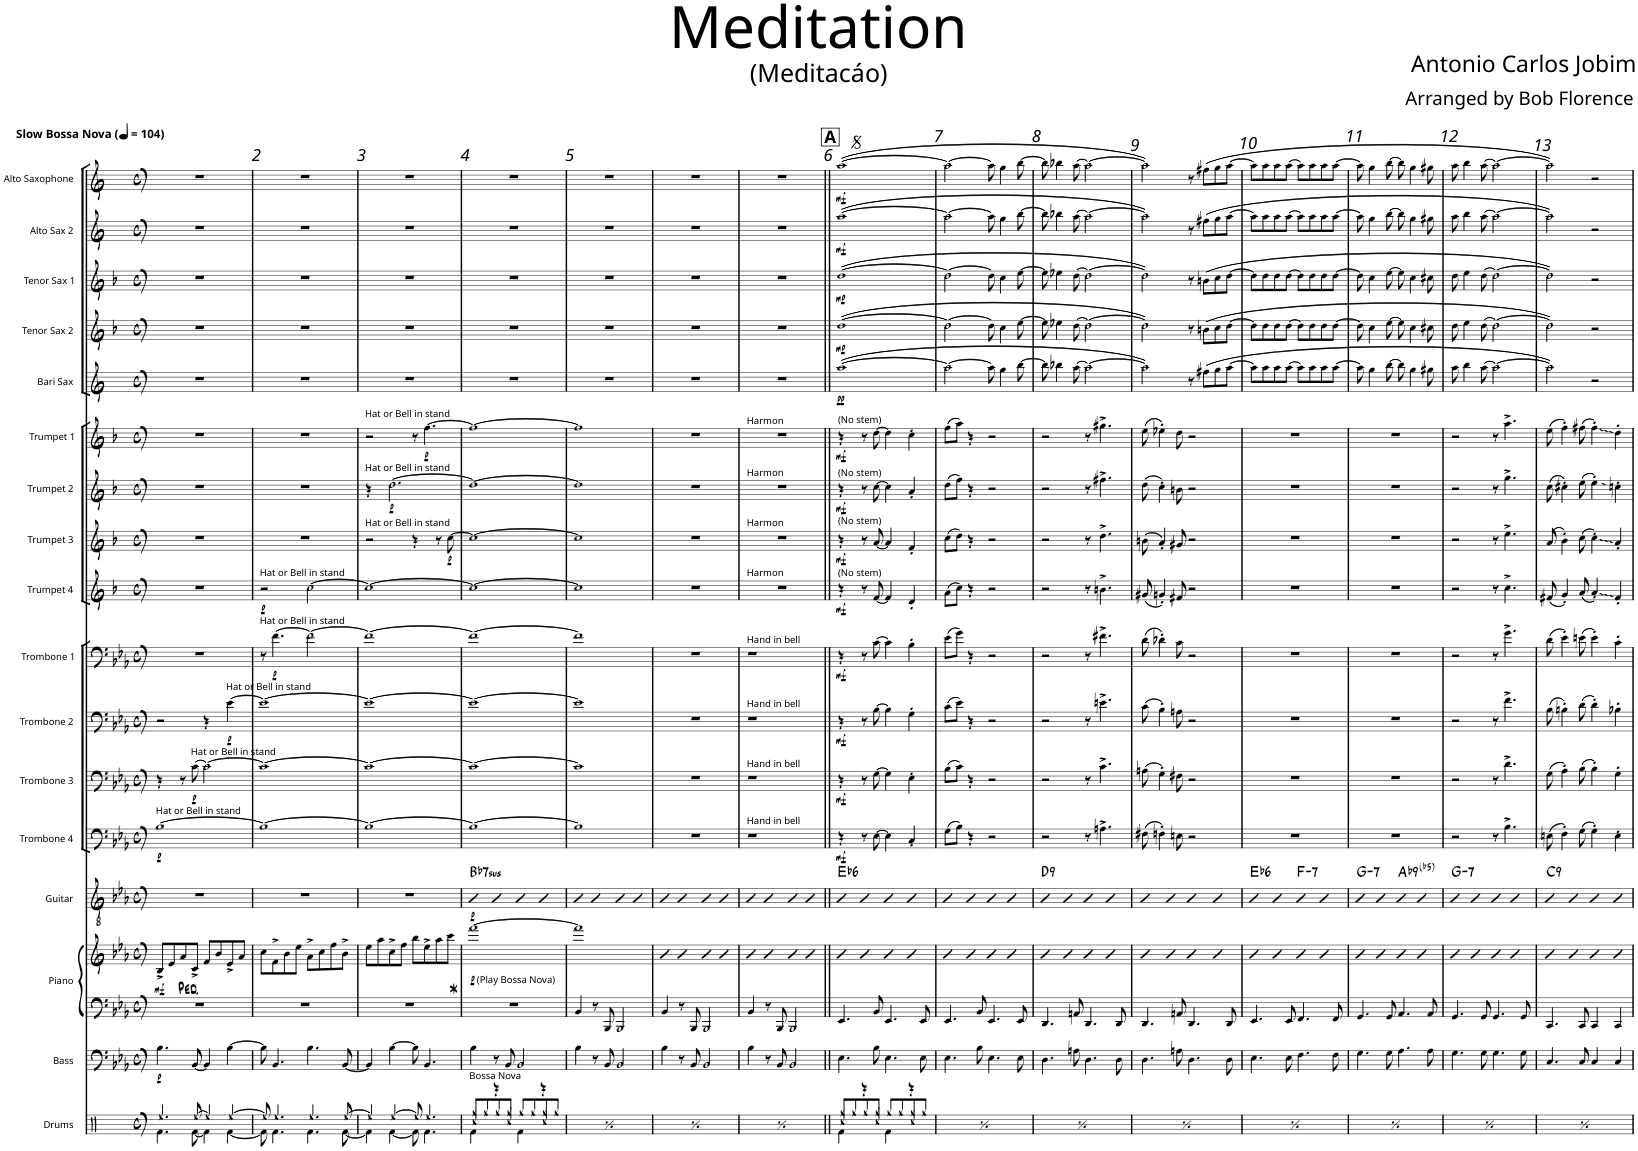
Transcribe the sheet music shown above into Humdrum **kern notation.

**kern	**dynam	**harte	**kern	**dynam	**harte	**kern	**dynam	**harte	**kern	**kern	**dynam	**harte	**kern	**kern	**dynam	**harte	**kern	**dynam	**harte	**kern	**dynam	**kern	**dynam	**kern	**dynam	**kern	**dynam	**kern	**dynam	**kern	**dynam	**kern	**dynam	**kern	**dynam	**kern	**dynam	**kern	**dynam	**kern	**dynam	**kern	**dynam	**kern	**dynam
*part20	*part20	*part20	*part19	*part19	*part19	*part18	*part18	*part18	*part17	*part16	*part16	*part16	*part15	*part15	*part15	*part15	*part14	*part14	*part14	*part13	*part13	*part12	*part12	*part11	*part11	*part10	*part10	*part9	*part9	*part8	*part8	*part7	*part7	*part6	*part6	*part5	*part5	*part4	*part4	*part3	*part3	*part2	*part2	*part1	*part1
*staff21	*staff21	*	*staff20	*staff20	*	*staff19	*staff19	*	*staff18	*staff17	*staff17	*	*staff16	*staff15	*staff15/16	*	*staff14	*staff14	*	*staff13	*staff13	*staff12	*staff12	*staff11	*staff11	*staff10	*staff10	*staff9	*staff9	*staff8	*staff8	*staff7	*staff7	*staff6	*staff6	*staff5	*staff5	*staff4	*staff4	*staff3	*staff3	*staff2	*staff2	*staff1	*staff1
*I"Bb chord changes	*	*	*I"Eb chord changes	*	*	*I"C chord changes	*	*	*I"Drums	*I"Bass	*	*	*I"Piano	*	*	*	*I"Guitar	*	*	*I"Trombone 4	*	*I"Trombone 3	*	*I"Trombone 2	*	*I"Trombone 1	*	*I"Trumpet 4	*	*I"Trumpet 3	*	*I"Trumpet 2	*	*I"Trumpet 1	*	*I"Bari Sax	*	*I"Tenor Sax 2	*	*I"Tenor Sax 1	*	*I"Alto Sax 2	*	*I"Alto Saxophone	*
*I'Bb changes	*	*	*I'Eb  changes	*	*	*I'C changes	*	*	*I'Drums	*I'Bass	*	*	*I'Pno.	*	*	*	*I'Gtr.	*	*	*I'Tbn. 4	*	*I'Tbn. 3	*	*I'Tbn. 2	*	*I'Tbn. 1	*	*I'Tpt. 4	*	*I'Tpt. 3	*	*I'Tpt. 2	*	*I'Tpt. 1	*	*I'Bari	*	*I'Tenor 2	*	*I'Tenor 1	*	*I'Alto 2	*	*I'A. Sax.	*
*stria5	*	*	*stria5	*	*	*stria5	*	*	*	*	*	*	*	*	*	*	*	*	*	*	*	*	*	*	*	*	*	*	*	*	*	*	*	*	*	*	*	*	*	*	*	*	*	*	*
*clefG2	*	*	*clefG2	*	*	*clefG2	*	*	*clefX	*clefF4	*	*	*clefF4	*clefG2	*	*	*clefGv2	*	*	*clefF4	*	*clefF4	*	*clefF4	*	*clefF4	*	*clefG2	*	*clefG2	*	*clefG2	*	*clefG2	*	*clefG2	*	*clefG2	*	*clefG2	*	*clefG2	*	*clefG2	*
*Trd8c14	*	*	*Trd5c9	*	*	*	*	*	*	*Trd7c12	*	*	*	*	*	*	*	*	*	*	*	*	*	*	*	*	*	*Trd1c2	*	*Trd1c2	*	*Trd1c2	*	*Trd1c2	*	*Trd12c21	*	*Trd8c14	*	*Trd8c14	*	*Trd5c9	*	*Trd5c9	*
*k[b-]	*	*	*k[]	*	*	*k[b-e-a-]	*	*	*k[]	*k[b-e-a-]	*	*	*k[b-e-a-]	*k[b-e-a-]	*	*	*k[b-e-a-]	*	*	*k[b-e-a-]	*	*k[b-e-a-]	*	*k[b-e-a-]	*	*k[b-e-a-]	*	*k[b-]	*	*k[b-]	*	*k[b-]	*	*k[b-]	*	*k[]	*	*k[b-]	*	*k[b-]	*	*k[]	*	*k[]	*
*M4/4	*	*	*M4/4	*	*	*M4/4	*	*	*M4/4	*M4/4	*	*	*M4/4	*M4/4	*	*	*M4/4	*	*	*M4/4	*	*M4/4	*	*M4/4	*	*M4/4	*	*M4/4	*	*M4/4	*	*M4/4	*	*M4/4	*	*M4/4	*	*M4/4	*	*M4/4	*	*M4/4	*	*M4/4	*
*met(c)	*	*	*met(c)	*	*	*met(c)	*	*	*met(c)	*met(c)	*	*	*met(c)	*met(c)	*	*	*met(c)	*	*	*met(c)	*	*met(c)	*	*met(c)	*	*met(c)	*	*met(c)	*	*met(c)	*	*met(c)	*	*met(c)	*	*met(c)	*	*met(c)	*	*met(c)	*	*met(c)	*	*met(c)	*
*MM104	*	*	*MM104	*	*	*MM104	*	*	*MM104	*MM104	*	*	*MM104	*MM104	*	*	*MM104	*	*	*MM104	*	*MM104	*	*MM104	*	*MM104	*	*MM104	*	*MM104	*	*MM104	*	*MM104	*	*MM104	*	*MM104	*	*MM104	*	*MM104	*	*MM104	*
=1	=1	=1	=1	=1	=1	=1	=1	=1	=1	=1	=1	=1	=1	=1	=1	=1	=1	=1	=1	=1	=1	=1	=1	=1	=1	=1	=1	=1	=1	=1	=1	=1	=1	=1	=1	=1	=1	=1	=1	=1	=1	=1	=1	=1	=1
*	*	*	*	*	*	*	*	*	*^	*	*	*	*	*	*	*	*	*	*	*	*	*	*	*	*	*	*	*	*	*	*	*	*	*	*	*	*	*	*	*	*	*	*	*	*
!	!	!	!	!	!	!	!	!	!	!	!	!	!	!	!	!	!	!	!	!	!	!	!	!	!	!	!	!	!	!	!	!	!	!	!	!	!	!	!	!	!	!	!	!	!LO:TX:a:B:t=Slow Bossa Nova	!
!	!	!	!	!	!	!	!	!	!	!	!	!	!	!	!	!	!	!	!	!	!LO:TX:a:t=Hat or Bell in stand	!	!	!	!	!	!	!	!	!	!	!	!	!	!	!	!	!	!	!	!	!	!	!	!	!
!	!	!	!	!	!	!	!	!	!	!	!	!LO:DY:b	!LO:H:kt=7sus	!	!	!LO:DY:b	!	!	!	!	!	!LO:DY:b	!	!	!	!	!	!	!	!	!	!	!	!	!	!	!	!	!	!	!	!	!	!	!	!
1r	.	.	1r	.	.	1r	.	.	4.Ree/	4.Rf\	4.B-\	p	Bb:sus4(7)	1r	8B-^/L	mf	.	1r	.	.	[1B-	p	4r	.	2r	.	1r	.	1r	.	1r	.	1r	.	1r	.	1r	.	1r	.	1r	.	1r	.	1r	.
.	.	.	.	.	.	.	.	.	.	.	.	.	.	.	8e-/	.	.	.	.	.	.	.	.	.	.	.	.	.	.	.	.	.	.	.	.	.	.	.	.	.	.	.	.	.	.	.
*	*	*	*	*	*	*	*	*	*	*	*	*	*	*	*ped	*	*	*	*	*	*	*	*	*	*	*	*	*	*	*	*	*	*	*	*	*	*	*	*	*	*	*	*	*	*	*
.	.	.	.	.	.	.	.	.	.	.	.	.	.	.	8a-/	.	.	.	.	.	.	.	8r	.	.	.	.	.	.	.	.	.	.	.	.	.	.	.	.	.	.	.	.	.	.	.
!	!	!	!	!	!	!	!	!	!	!	!	!	!	!	!	!	!	!	!	!	!	!	!LO:TX:a:t=Hat or Bell in stand	!	!	!	!	!	!	!	!	!	!	!	!	!	!	!	!	!	!	!	!	!	!	!
!	!	!	!	!	!	!	!	!	!	!	!	!	!	!	!	!	!	!	!	!	!	!	!	!LO:DY:b	!	!	!	!	!	!	!	!	!	!	!	!	!	!	!	!	!	!	!	!	!	!
.	.	.	.	.	.	.	.	.	[8Ree/	[8Rf\	[8BB-/	.	.	.	8c^/J	.	.	.	.	.	.	.	[8c\	p	.	.	.	.	.	.	.	.	.	.	.	.	.	.	.	.	.	.	.	.	.	.
.	.	.	.	.	.	.	.	.	4Ree/]	4Rf\]	4BB-/]	.	.	.	8f/L	.	.	.	.	.	.	.	2c\_	.	4r	.	.	.	.	.	.	.	.	.	.	.	.	.	.	.	.	.	.	.	.	.
.	.	.	.	.	.	.	.	.	.	.	.	.	.	.	8b-/	.	.	.	.	.	.	.	.	.	.	.	.	.	.	.	.	.	.	.	.	.	.	.	.	.	.	.	.	.	.	.
!	!	!	!	!	!	!	!	!	!	!	!	!	!	!	!	!	!	!	!	!	!	!	!	!	!LO:TX:a:t=Hat or Bell in stand	!	!	!	!	!	!	!	!	!	!	!	!	!	!	!	!	!	!	!	!	!
!	!	!	!	!	!	!	!	!	!	!	!	!	!	!	!	!	!	!	!	!	!	!	!	!	!	!LO:DY:b	!	!	!	!	!	!	!	!	!	!	!	!	!	!	!	!	!	!	!	!
.	.	.	.	.	.	.	.	.	[4Ree/	[4Rf\	[4B-\	.	.	.	8e-^/	.	.	.	.	.	.	.	.	.	[4e-\	p	.	.	.	.	.	.	.	.	.	.	.	.	.	.	.	.	.	.	.	.
.	.	.	.	.	.	.	.	.	.	.	.	.	.	.	8a-/J	.	.	.	.	.	.	.	.	.	.	.	.	.	.	.	.	.	.	.	.	.	.	.	.	.	.	.	.	.	.	.
=2	=2	=2	=2	=2	=2	=2	=2	=2	=2	=2	=2	=2	=2	=2	=2	=2	=2	=2	=2	=2	=2	=2	=2	=2	=2	=2	=2	=2	=2	=2	=2	=2	=2	=2	=2	=2	=2	=2	=2	=2	=2	=2	=2	=2	=2	=2
!	!	!	!	!	!	!	!	!	!	!	!	!	!	!	!	!	!	!	!	!	!	!	!	!	!	!	!	!	!LO:TX:a:t=Hat or Bell in stand	!	!	!	!	!	!	!	!	!	!	!	!	!	!	!	!	!
!	!	!	!	!	!	!	!	!	!	!	!	!	!	!	!	!	!	!	!	!	!	!	!	!	!	!	!LO:TX:a:t=Hat or Bell in stand	!	!	!	!	!	!	!	!	!	!	!	!	!	!	!	!	!	!	!
!	!	!	!	!	!	!	!	!	!	!	!	!	!	!	!	!	!	!	!	!	!	!	!	!	!	!	!	!	!	!LO:DY:b	!	!	!	!	!	!	!	!	!	!	!	!	!	!	!	!
1r	.	.	1r	.	.	1r	.	.	8Ree/]	8Rf\]	8B-\]	.	.	1r	8cc\L	.	.	1r	.	.	1B-_	.	1c_	.	1e-_	.	8r	.	2r	p	1r	.	1r	.	1r	.	1r	.	1r	.	1r	.	1r	.	1r	.
!	!	!	!	!	!	!	!	!	!	!	!	!	!	!	!	!	!	!	!	!	!	!	!	!	!	!	!	!LO:DY:b	!	!	!	!	!	!	!	!	!	!	!	!	!	!	!	!	!	!
.	.	.	.	.	.	.	.	.	4.Ree/	4.Rf\	4.BB-/	.	.	.	8f^\	.	.	.	.	.	.	.	.	.	.	.	[4.f\	p	.	.	.	.	.	.	.	.	.	.	.	.	.	.	.	.	.	.
.	.	.	.	.	.	.	.	.	.	.	.	.	.	.	8b-\	.	.	.	.	.	.	.	.	.	.	.	.	.	.	.	.	.	.	.	.	.	.	.	.	.	.	.	.	.	.	.
.	.	.	.	.	.	.	.	.	.	.	.	.	.	.	8ee-\J	.	.	.	.	.	.	.	.	.	.	.	.	.	.	.	.	.	.	.	.	.	.	.	.	.	.	.	.	.	.	.
.	.	.	.	.	.	.	.	.	4.Ree/	4.Rf\	4.B-\	.	.	.	8a-^\L	.	.	.	.	.	.	.	.	.	.	.	2f\_	.	[2cc\	.	.	.	.	.	.	.	.	.	.	.	.	.	.	.	.	.
.	.	.	.	.	.	.	.	.	.	.	.	.	.	.	8cc\	.	.	.	.	.	.	.	.	.	.	.	.	.	.	.	.	.	.	.	.	.	.	.	.	.	.	.	.	.	.	.
.	.	.	.	.	.	.	.	.	.	.	.	.	.	.	8ff\	.	.	.	.	.	.	.	.	.	.	.	.	.	.	.	.	.	.	.	.	.	.	.	.	.	.	.	.	.	.	.
.	.	.	.	.	.	.	.	.	[8Ree/	[8Rf\	[8BB-/	.	.	.	8b-^\J	.	.	.	.	.	.	.	.	.	.	.	.	.	.	.	.	.	.	.	.	.	.	.	.	.	.	.	.	.	.	.
=3	=3	=3	=3	=3	=3	=3	=3	=3	=3	=3	=3	=3	=3	=3	=3	=3	=3	=3	=3	=3	=3	=3	=3	=3	=3	=3	=3	=3	=3	=3	=3	=3	=3	=3	=3	=3	=3	=3	=3	=3	=3	=3	=3	=3	=3	=3
!	!	!	!	!	!	!	!	!	!	!	!	!	!	!	!	!	!	!	!	!	!	!	!	!	!	!	!	!	!	!	!	!	!	!	!LO:TX:a:t=Hat or Bell in stand	!	!	!	!	!	!	!	!	!	!	!
!	!	!	!	!	!	!	!	!	!	!	!	!	!	!	!	!	!	!	!	!	!	!	!	!	!	!	!	!	!	!	!	!	!LO:TX:a:t=Hat or Bell in stand	!	!	!	!	!	!	!	!	!	!	!	!	!
!	!	!	!	!	!	!	!	!	!	!	!	!	!	!	!	!	!	!	!	!	!	!	!	!	!	!	!	!	!	!	!LO:TX:a:t=Hat or Bell in stand	!	!	!	!	!	!	!	!	!	!	!	!	!	!	!
1r	.	.	1r	.	.	1r	.	.	4Ree/]	4Rf\]	4BB-/]	.	.	1r	8ee-\L	.	.	1r	.	.	1B-_	.	1c_	.	1e-_	.	1f_	.	1cc_	.	2r	.	4r	.	2r	.	1r	.	1r	.	1r	.	1r	.	1r	.
.	.	.	.	.	.	.	.	.	.	.	.	.	.	.	8aa-\	.	.	.	.	.	.	.	.	.	.	.	.	.	.	.	.	.	.	.	.	.	.	.	.	.	.	.	.	.	.	.
!	!	!	!	!	!	!	!	!	!	!	!	!	!	!	!	!	!	!	!	!	!	!	!	!	!	!	!	!	!	!	!	!	!	!LO:DY:b	!	!	!	!	!	!	!	!	!	!	!	!
.	.	.	.	.	.	.	.	.	[4Ree/	[4Rf\	[4B-\	.	.	.	8cc^\	.	.	.	.	.	.	.	.	.	.	.	.	.	.	.	.	.	[2.dd\	p	.	.	.	.	.	.	.	.	.	.	.	.
.	.	.	.	.	.	.	.	.	.	.	.	.	.	.	8ff\J	.	.	.	.	.	.	.	.	.	.	.	.	.	.	.	.	.	.	.	.	.	.	.	.	.	.	.	.	.	.	.
.	.	.	.	.	.	.	.	.	8Ree/]	8Rf\]	8B-\]	.	.	.	8bb-\L	.	.	.	.	.	.	.	.	.	.	.	.	.	.	.	4r	.	.	.	8r	.	.	.	.	.	.	.	.	.	.	.
!	!	!	!	!	!	!	!	!	!	!	!	!	!	!	!	!	!	!	!	!	!	!	!	!	!	!	!	!	!	!	!	!	!	!	!	!LO:DY:b	!	!	!	!	!	!	!	!	!	!
.	.	.	.	.	.	.	.	.	4.Ree/	4.Rf\	4.BB-/	.	.	.	8ee-^\	.	.	.	.	.	.	.	.	.	.	.	.	.	.	.	.	.	.	.	[4.ff\	p	.	.	.	.	.	.	.	.	.	.
.	.	.	.	.	.	.	.	.	.	.	.	.	.	.	8aa-\	.	.	.	.	.	.	.	.	.	.	.	.	.	.	.	8r	.	.	.	.	.	.	.	.	.	.	.	.	.	.	.
!	!	!	!	!	!	!	!	!	!	!	!	!	!	!	!	!	!	!	!	!	!	!	!	!	!	!	!	!	!	!	!	!LO:DY:b	!	!	!	!	!	!	!	!	!	!	!	!	!	!
.	.	.	.	.	.	.	.	.	.	.	.	.	.	.	8ccc\J	.	.	.	.	.	.	.	.	.	.	.	.	.	.	.	[8cc\	p	.	.	.	.	.	.	.	.	.	.	.	.	.	.
=4	=4	=4	=4	=4	=4	=4	=4	=4	=4	=4	=4	=4	=4	=4	=4	=4	=4	=4	=4	=4	=4	=4	=4	=4	=4	=4	=4	=4	=4	=4	=4	=4	=4	=4	=4	=4	=4	=4	=4	=4	=4	=4	=4	=4	=4	=4
*	*	*	*	*	*	*	*	*	*	*^	*	*	*	*	*	*	*	*	*	*	*	*	*	*	*	*	*	*	*	*	*	*	*	*	*	*	*	*	*	*	*	*	*	*	*	*
*	*	*	*	*	*	*	*	*	*	*	*	*	*	*	*	*Xped	*	*	*	*	*	*	*	*	*	*	*	*	*	*	*	*	*	*	*	*	*	*	*	*	*	*	*	*	*	*	*
!	!	!	!	!	!	!	!	!	!	!	!	!	!	!	!	!LO:TX:b:t=(Play Bossa Nova)	!	!	!	!	!	!	!	!	!	!	!	!	!	!	!	!	!	!	!	!	!	!	!	!	!	!	!	!	!	!	!
!	!	!	!	!	!	!	!	!	!LO:TX:a:t=Bossa Nova	!	!	!	!	!	!	!	!	!	!	!	!	!	!	!	!	!	!	!	!	!	!	!	!	!	!	!	!	!	!	!	!	!	!	!	!	!	!
!	!LO:DY:b	!LO:H:kt=7sus	!	!LO:DY:b	!LO:H:kt=7sus	!	!LO:DY:b	!LO:H:kt=7sus	!	!	!	!	!	!	!	!	!LO:DY:b	!LO:H:kt=7sus	!	!LO:DY:b	!LO:H:kt=7sus	!	!	!	!	!	!	!	!	!	!	!	!	!	!	!	!	!	!	!	!	!	!	!	!	!	!
4cc	p	C:sus4(7)	4g	p	G:sus4(7)	4B-	p	Bb:sus4(7)	4Rcc/	4Rf\	8Rgg/L	4B-\	.	.	1r	[1fff	p	Bb:sus4(7)	4B-	p	Bb:sus4(7)	1B-_	.	1c_	.	1e-_	.	1f_	.	1cc_	.	1cc_	.	1dd_	.	1ff_	.	1r	.	1r	.	1r	.	1r	.	1r	.
.	.	.	.	.	.	.	.	.	.	.	8Rgg/	.	.	.	.	.	.	.	.	.	.	.	.	.	.	.	.	.	.	.	.	.	.	.	.	.	.	.	.	.	.	.	.	.	.	.	.
4cc	.	.	4g	.	.	4B-	.	.	8ryy	4r	8Rgg/	8r	.	.	.	.	.	.	4B-	.	.	.	.	.	.	.	.	.	.	.	.	.	.	.	.	.	.	.	.	.	.	.	.	.	.	.	.
.	.	.	.	.	.	.	.	.	8Rcc/	.	8Rgg/J	8BB-/	.	.	.	.	.	.	.	.	.	.	.	.	.	.	.	.	.	.	.	.	.	.	.	.	.	.	.	.	.	.	.	.	.	.	.
4cc	.	.	4g	.	.	4B-	.	.	4ryy	4Rf\	8Rgg/L	2BB-/	.	.	.	.	.	.	4B-	.	.	.	.	.	.	.	.	.	.	.	.	.	.	.	.	.	.	.	.	.	.	.	.	.	.	.	.
.	.	.	.	.	.	.	.	.	.	.	8Rgg/	.	.	.	.	.	.	.	.	.	.	.	.	.	.	.	.	.	.	.	.	.	.	.	.	.	.	.	.	.	.	.	.	.	.	.	.
4cc	.	.	4g	.	.	4B-	.	.	4Rcc/	4r	8Rgg/	.	.	.	.	.	.	.	4B-	.	.	.	.	.	.	.	.	.	.	.	.	.	.	.	.	.	.	.	.	.	.	.	.	.	.	.	.
.	.	.	.	.	.	.	.	.	.	.	8Rgg/J	.	.	.	.	.	.	.	.	.	.	.	.	.	.	.	.	.	.	.	.	.	.	.	.	.	.	.	.	.	.	.	.	.	.	.	.
=5	=5	=5	=5	=5	=5	=5	=5	=5	=5	=5	=5	=5	=5	=5	=5	=5	=5	=5	=5	=5	=5	=5	=5	=5	=5	=5	=5	=5	=5	=5	=5	=5	=5	=5	=5	=5	=5	=5	=5	=5	=5	=5	=5	=5	=5	=5	=5
!	!	!	!	!	!	!	!	!	!LO:TX:a:t=Bossa Nova	!	!	!	!	!	!	!	!	!	!	!	!	!	!	!	!	!	!	!	!	!	!	!	!	!	!	!	!	!	!	!	!	!	!	!	!	!	!
4cc	.	.	4g	.	.	4B-	.	.	4Rcc/	4Rf\	8Rgg/L	4B-\	.	.	4BB-/	1fff]	.	.	4B-	.	.	1B-]	.	1c]	.	1e-]	.	1f]	.	1cc]	.	1cc]	.	1dd]	.	1ff]	.	1r	.	1r	.	1r	.	1r	.	1r	.
.	.	.	.	.	.	.	.	.	.	.	8Rgg/	.	.	.	.	.	.	.	.	.	.	.	.	.	.	.	.	.	.	.	.	.	.	.	.	.	.	.	.	.	.	.	.	.	.	.	.
4cc	.	.	4g	.	.	4B-	.	.	8ryy	4r	8Rgg/	8r	.	.	8r	.	.	.	4B-	.	.	.	.	.	.	.	.	.	.	.	.	.	.	.	.	.	.	.	.	.	.	.	.	.	.	.	.
.	.	.	.	.	.	.	.	.	8Rcc/	.	8Rgg/J	8BB-/	.	.	8BBB-/	.	.	.	.	.	.	.	.	.	.	.	.	.	.	.	.	.	.	.	.	.	.	.	.	.	.	.	.	.	.	.	.
4cc	.	.	4g	.	.	4B-	.	.	4ryy	4Rf\	8Rgg/L	2BB-/	.	.	2BBB-/	.	.	.	4B-	.	.	.	.	.	.	.	.	.	.	.	.	.	.	.	.	.	.	.	.	.	.	.	.	.	.	.	.
.	.	.	.	.	.	.	.	.	.	.	8Rgg/	.	.	.	.	.	.	.	.	.	.	.	.	.	.	.	.	.	.	.	.	.	.	.	.	.	.	.	.	.	.	.	.	.	.	.	.
4cc	.	.	4g	.	.	4B-	.	.	4Rcc/	4r	8Rgg/	.	.	.	.	.	.	.	4B-	.	.	.	.	.	.	.	.	.	.	.	.	.	.	.	.	.	.	.	.	.	.	.	.	.	.	.	.
.	.	.	.	.	.	.	.	.	.	.	8Rgg/J	.	.	.	.	.	.	.	.	.	.	.	.	.	.	.	.	.	.	.	.	.	.	.	.	.	.	.	.	.	.	.	.	.	.	.	.
=5X1	=5X1	=5X1	=5X1	=5X1	=5X1	=5X1	=5X1	=5X1	=5X1	=5X1	=5X1	=5X1	=5X1	=5X1	=5X1	=5X1	=5X1	=5X1	=5X1	=5X1	=5X1	=5X1	=5X1	=5X1	=5X1	=5X1	=5X1	=5X1	=5X1	=5X1	=5X1	=5X1	=5X1	=5X1	=5X1	=5X1	=5X1	=5X1	=5X1	=5X1	=5X1	=5X1	=5X1	=5X1	=5X1	=5X1	=5X1
!	!	!	!	!	!	!	!	!	!LO:TX:a:t=Bossa Nova	!	!	!	!	!	!	!	!	!	!	!	!	!	!	!	!	!	!	!	!	!	!	!	!	!	!	!	!	!	!	!	!	!	!	!	!	!	!
4ccc	.	.	4gg	.	.	4b-	.	.	4Rcc/	4Rf\	8Rgg/L	4B-\	.	.	4BB-/	4b-	.	.	4b-	.	.	1r	.	1r	.	1r	.	1r	.	1r	.	1r	.	1r	.	1r	.	1r	.	1r	.	1r	.	1r	.	1r	.
.	.	.	.	.	.	.	.	.	.	.	8Rgg/	.	.	.	.	.	.	.	.	.	.	.	.	.	.	.	.	.	.	.	.	.	.	.	.	.	.	.	.	.	.	.	.	.	.	.	.
4ccc	.	.	4gg	.	.	4b-	.	.	8ryy	4r	8Rgg/	8r	.	.	8r	4b-	.	.	4b-	.	.	.	.	.	.	.	.	.	.	.	.	.	.	.	.	.	.	.	.	.	.	.	.	.	.	.	.
.	.	.	.	.	.	.	.	.	8Rcc/	.	8Rgg/J	8BB-/	.	.	8BBB-/	.	.	.	.	.	.	.	.	.	.	.	.	.	.	.	.	.	.	.	.	.	.	.	.	.	.	.	.	.	.	.	.
4ccc	.	.	4gg	.	.	4b-	.	.	4ryy	4Rf\	8Rgg/L	2BB-/	.	.	2BBB-/	4b-	.	.	4b-	.	.	.	.	.	.	.	.	.	.	.	.	.	.	.	.	.	.	.	.	.	.	.	.	.	.	.	.
.	.	.	.	.	.	.	.	.	.	.	8Rgg/	.	.	.	.	.	.	.	.	.	.	.	.	.	.	.	.	.	.	.	.	.	.	.	.	.	.	.	.	.	.	.	.	.	.	.	.
4ccc	.	.	4gg	.	.	4b-	.	.	4Rcc/	4r	8Rgg/	.	.	.	.	4b-	.	.	4b-	.	.	.	.	.	.	.	.	.	.	.	.	.	.	.	.	.	.	.	.	.	.	.	.	.	.	.	.
.	.	.	.	.	.	.	.	.	.	.	8Rgg/J	.	.	.	.	.	.	.	.	.	.	.	.	.	.	.	.	.	.	.	.	.	.	.	.	.	.	.	.	.	.	.	.	.	.	.	.
=5X2	=5X2	=5X2	=5X2	=5X2	=5X2	=5X2	=5X2	=5X2	=5X2	=5X2	=5X2	=5X2	=5X2	=5X2	=5X2	=5X2	=5X2	=5X2	=5X2	=5X2	=5X2	=5X2	=5X2	=5X2	=5X2	=5X2	=5X2	=5X2	=5X2	=5X2	=5X2	=5X2	=5X2	=5X2	=5X2	=5X2	=5X2	=5X2	=5X2	=5X2	=5X2	=5X2	=5X2	=5X2	=5X2	=5X2	=5X2
!	!	!	!	!	!	!	!	!	!	!	!	!	!	!	!	!	!	!	!	!	!	!	!	!	!	!	!	!	!	!	!	!	!	!	!	!LO:TX:a:t=Harmon	!	!	!	!	!	!	!	!	!	!	!
!	!	!	!	!	!	!	!	!	!	!	!	!	!	!	!	!	!	!	!	!	!	!	!	!	!	!	!	!	!	!	!	!	!	!LO:TX:a:t=Harmon	!	!	!	!	!	!	!	!	!	!	!	!	!
!	!	!	!	!	!	!	!	!	!	!	!	!	!	!	!	!	!	!	!	!	!	!	!	!	!	!	!	!	!	!	!	!LO:TX:a:t=Harmon	!	!	!	!	!	!	!	!	!	!	!	!	!	!	!
!	!	!	!	!	!	!	!	!	!	!	!	!	!	!	!	!	!	!	!	!	!	!	!	!	!	!	!	!	!	!LO:TX:a:t=Harmon	!	!	!	!	!	!	!	!	!	!	!	!	!	!	!	!	!
!	!	!	!	!	!	!	!	!	!	!	!	!	!	!	!	!	!	!	!	!	!	!	!	!	!	!	!	!LO:TX:a:t=Hand in bell	!	!	!	!	!	!	!	!	!	!	!	!	!	!	!	!	!	!	!
!	!	!	!	!	!	!	!	!	!	!	!	!	!	!	!	!	!	!	!	!	!	!	!	!	!	!LO:TX:a:t=Hand in bell	!	!	!	!	!	!	!	!	!	!	!	!	!	!	!	!	!	!	!	!	!
!	!	!	!	!	!	!	!	!	!	!	!	!	!	!	!	!	!	!	!	!	!	!	!	!LO:TX:a:t=Hand in bell	!	!	!	!	!	!	!	!	!	!	!	!	!	!	!	!	!	!	!	!	!	!	!
!	!	!	!	!	!	!	!	!	!	!	!	!	!	!	!	!	!	!	!	!	!	!LO:TX:a:t=Hand in bell	!	!	!	!	!	!	!	!	!	!	!	!	!	!	!	!	!	!	!	!	!	!	!	!	!
!	!	!	!	!	!	!	!	!	!LO:TX:a:t=Bossa Nova	!	!	!	!	!	!	!	!	!	!	!	!	!	!	!	!	!	!	!	!	!	!	!	!	!	!	!	!	!	!	!	!	!	!	!	!	!	!
4ccc	.	.	4gg	.	.	4b-	.	.	4Rcc/	4Rf\	8Rgg/L	4B-\	.	.	4BB-/	4b-	.	.	4b-	.	.	1r	.	1r	.	1r	.	1r	.	1r	.	1r	.	1r	.	1r	.	1r	.	1r	.	1r	.	1r	.	1r	.
.	.	.	.	.	.	.	.	.	.	.	8Rgg/	.	.	.	.	.	.	.	.	.	.	.	.	.	.	.	.	.	.	.	.	.	.	.	.	.	.	.	.	.	.	.	.	.	.	.	.
4ccc	.	.	4gg	.	.	4b-	.	.	8ryy	4r	8Rgg/	8r	.	.	8r	4b-	.	.	4b-	.	.	.	.	.	.	.	.	.	.	.	.	.	.	.	.	.	.	.	.	.	.	.	.	.	.	.	.
.	.	.	.	.	.	.	.	.	8Rcc/	.	8Rgg/J	8BB-/	.	.	8BBB-/	.	.	.	.	.	.	.	.	.	.	.	.	.	.	.	.	.	.	.	.	.	.	.	.	.	.	.	.	.	.	.	.
4ccc	.	.	4gg	.	.	4b-	.	.	4ryy	4Rf\	8Rgg/L	2BB-/	.	.	2BBB-/	4b-	.	.	4b-	.	.	.	.	.	.	.	.	.	.	.	.	.	.	.	.	.	.	.	.	.	.	.	.	.	.	.	.
.	.	.	.	.	.	.	.	.	.	.	8Rgg/	.	.	.	.	.	.	.	.	.	.	.	.	.	.	.	.	.	.	.	.	.	.	.	.	.	.	.	.	.	.	.	.	.	.	.	.
4ccc	.	.	4gg	.	.	4b-	.	.	4Rcc/	4r	8Rgg/	.	.	.	.	4b-	.	.	4b-	.	.	.	.	.	.	.	.	.	.	.	.	.	.	.	.	.	.	.	.	.	.	.	.	.	.	.	.
.	.	.	.	.	.	.	.	.	.	.	8Rgg/J	.	.	.	.	.	.	.	.	.	.	.	.	.	.	.	.	.	.	.	.	.	.	.	.	.	.	.	.	.	.	.	.	.	.	.	.
!!LO:REH:place=s1:a:B:rj:fs=18:t=A
=6||	=6||	=6||	=6||	=6||	=6||	=6||	=6||	=6||	=6||	=6||	=6||	=6||	=6||	=6||	=6||	=6||	=6||	=6||	=6||	=6||	=6||	=6||	=6||	=6||	=6||	=6||	=6||	=6||	=6||	=6||	=6||	=6||	=6||	=6||	=6||	=6||	=6||	=6||	=6||	=6||	=6||	=6||	=6||	=6||	=6||	=6||	=6||
!	!	!	!	!	!	!	!	!	!	!	!	!	!	!	!	!	!	!	!	!	!	!	!	!	!	!	!	!	!	!	!	!	!	!	!	!LO:TX:a:t=(No stem)	!	!	!	!	!	!	!	!	!	!	!
!	!	!	!	!	!	!	!	!	!	!	!	!	!	!	!	!	!	!	!	!	!	!	!	!	!	!	!	!	!	!	!	!	!	!LO:TX:a:t=(No stem)	!	!	!	!	!	!	!	!	!	!	!	!	!
!	!	!	!	!	!	!	!	!	!	!	!	!	!	!	!	!	!	!	!	!	!	!	!	!	!	!	!	!	!	!	!	!LO:TX:a:t=(No stem)	!	!	!	!	!	!	!	!	!	!	!	!	!	!	!
!	!	!	!	!	!	!	!	!	!	!	!	!	!	!	!	!	!	!	!	!	!	!	!	!	!	!	!	!	!	!LO:TX:a:t=(No stem)	!	!	!	!	!	!	!	!	!	!	!	!	!	!	!	!	!
!	!	!LO:H:kt=6	!	!	!LO:H:kt=6	!	!	!LO:H:kt=6	!	!	!	!	!	!LO:H:kt=6	!	!	!	!LO:H:kt=6	!	!	!LO:H:kt=6	!	!LO:DY:b	!	!LO:DY:b	!	!LO:DY:b	!	!LO:DY:b	!	!LO:DY:b	!	!LO:DY:b	!	!LO:DY:b	!	!LO:DY:b	!	!LO:DY:b	!	!LO:DY:b	!	!LO:DY:b	!	!LO:DY:b	!	!LO:DY:b
4ccc	.	F:maj6	4gg	.	C:maj6	4b-	.	Eb:maj6	4Rcc/	4Rf\	8Rgg/L	4.E-\	.	Eb:maj6	4.EE-/	4b-	.	Eb:maj6	4b-	.	Eb:maj6	4r	mf	4r	mf	4r	mf	4r	mf	4r	mf	4r	mf	4r	mf	4r	mf	([1aa	pp	([1dd	mp	([1dd	mp	([1aa	mf	([1aa	mf
.	.	.	.	.	.	.	.	.	.	.	8Rgg/	.	.	.	.	.	.	.	.	.	.	.	.	.	.	.	.	.	.	.	.	.	.	.	.	.	.	.	.	.	.	.	.	.	.	.	.
4ccc	.	.	4gg	.	.	4b-	.	.	8ryy	4r	8Rgg/	.	.	.	.	4b-	.	.	4b-	.	.	8r	.	8r	.	8r	.	8r	.	8r	.	8r	.	8r	.	8r	.	.	.	.	.	.	.	.	.	.	.
.	.	.	.	.	.	.	.	.	8Rcc/	.	8Rgg/J	8B-\	.	.	8BB-/	.	.	.	.	.	.	[8E-\	.	[8G\	.	[8B-\	.	[8c\	.	[8f/	.	[8a/	.	[8cc\	.	[8dd\	.	.	.	.	.	.	.	.	.	.	.
4ccc	.	.	4gg	.	.	4b-	.	.	4ryy	4Rf\	8Rgg/L	4.E-\	.	.	4.EE-/	4b-	.	.	4b-	.	.	4E-\]	.	4G\]	.	4B-\]	.	4c\]	.	4f/]	.	4a/]	.	4cc\]	.	4dd\]	.	.	.	.	.	.	.	.	.	.	.
.	.	.	.	.	.	.	.	.	.	.	8Rgg/	.	.	.	.	.	.	.	.	.	.	.	.	.	.	.	.	.	.	.	.	.	.	.	.	.	.	.	.	.	.	.	.	.	.	.	.
4ccc	.	.	4gg	.	.	4b-	.	.	4Rcc/	4r	8Rgg/	.	.	.	.	4b-	.	.	4b-	.	.	4C'/	.	4E-'\	.	4G'\	.	4B-'\	.	4d'/	.	4f'/	.	4a'/	.	4cc'\	.	.	.	.	.	.	.	.	.	.	.
.	.	.	.	.	.	.	.	.	.	.	8Rgg/J	8E-\	.	.	8EE-/	.	.	.	.	.	.	.	.	.	.	.	.	.	.	.	.	.	.	.	.	.	.	.	.	.	.	.	.	.	.	.	.
=7	=7	=7	=7	=7	=7	=7	=7	=7	=7	=7	=7	=7	=7	=7	=7	=7	=7	=7	=7	=7	=7	=7	=7	=7	=7	=7	=7	=7	=7	=7	=7	=7	=7	=7	=7	=7	=7	=7	=7	=7	=7	=7	=7	=7	=7	=7	=7
4ccc	.	.	4gg	.	.	4b-	.	.	4Rcc/	4Rf\	8Rgg/L	4.E-\	.	.	4.EE-/	4b-	.	.	4b-	.	.	(8G\L	.	(8B-\L	.	(8c\L	.	(8e-\L	.	(8a\L	.	(8cc\L	.	(8dd\L	.	(8ff\L	.	2aa\_	.	2dd\_	.	2dd\_	.	2aa\_	.	2aa\_	.
.	.	.	.	.	.	.	.	.	.	.	8Rgg/	.	.	.	.	.	.	.	.	.	.	8B-\J)	.	8c\J)	.	8e-\J)	.	8g\J)	.	8cc\J)	.	8dd\J)	.	8ff\J)	.	8aa\J)	.	.	.	.	.	.	.	.	.	.	.
4ccc	.	.	4gg	.	.	4b-	.	.	8ryy	4r	8Rgg/	.	.	.	.	4b-	.	.	4b-	.	.	4r	.	4r	.	4r	.	4r	.	4r	.	4r	.	4r	.	4r	.	.	.	.	.	.	.	.	.	.	.
.	.	.	.	.	.	.	.	.	8Rcc/	.	8Rgg/J	8B-\	.	.	8BB-/	.	.	.	.	.	.	.	.	.	.	.	.	.	.	.	.	.	.	.	.	.	.	.	.	.	.	.	.	.	.	.	.
4ccc	.	.	4gg	.	.	4b-	.	.	4ryy	4Rf\	8Rgg/L	4.E-\	.	.	4.EE-/	4b-	.	.	4b-	.	.	2r	.	2r	.	2r	.	2r	.	2r	.	2r	.	2r	.	2r	.	8aa\]	.	8dd\]	.	8dd\]	.	8aa\]	.	8aa\]	.
.	.	.	.	.	.	.	.	.	.	.	8Rgg/	.	.	.	.	.	.	.	.	.	.	.	.	.	.	.	.	.	.	.	.	.	.	.	.	.	.	4gg\	.	4cc\	.	4cc\	.	4gg\	.	4gg\	.
4ccc	.	.	4gg	.	.	4b-	.	.	4Rcc/	4r	8Rgg/	.	.	.	.	4b-	.	.	4b-	.	.	.	.	.	.	.	.	.	.	.	.	.	.	.	.	.	.	.	.	.	.	.	.	.	.	.	.
.	.	.	.	.	.	.	.	.	.	.	8Rgg/J	8E-\	.	.	8EE-/	.	.	.	.	.	.	.	.	.	.	.	.	.	.	.	.	.	.	.	.	.	.	[8bb\	.	[8ee\	.	[8ee\	.	[8bb\	.	[8bb\	.
=8	=8	=8	=8	=8	=8	=8	=8	=8	=8	=8	=8	=8	=8	=8	=8	=8	=8	=8	=8	=8	=8	=8	=8	=8	=8	=8	=8	=8	=8	=8	=8	=8	=8	=8	=8	=8	=8	=8	=8	=8	=8	=8	=8	=8	=8	=8	=8
!	!	!LO:H:kt=9	!	!	!LO:H:kt=9	!	!	!LO:H:kt=9	!	!	!	!	!	!LO:H:kt=9	!	!	!	!LO:H:kt=9	!	!	!LO:H:kt=9	!	!	!	!	!	!	!	!	!	!	!	!	!	!	!	!	!	!	!	!	!	!	!	!	!	!
4ccc	.	E:9	4gg	.	B:9	4b-	.	D:9	4Rcc/	4Rf\	8Rgg/L	4.D\	.	D:9	4.DD/	4b-	.	D:9	4b-	.	D:9	2r	.	2r	.	2r	.	2r	.	2r	.	2r	.	2r	.	2r	.	8bb\]	.	8ee\]	.	8ee\]	.	8bb\]	.	8bb\]	.
.	.	.	.	.	.	.	.	.	.	.	8Rgg/	.	.	.	.	.	.	.	.	.	.	.	.	.	.	.	.	.	.	.	.	.	.	.	.	.	.	4bb-X\	.	4ee-X\	.	4ee-X\	.	4bb-X\	.	4bb-X\	.
4ccc	.	.	4gg	.	.	4b-	.	.	8ryy	4r	8Rgg/	.	.	.	.	4b-	.	.	4b-	.	.	.	.	.	.	.	.	.	.	.	.	.	.	.	.	.	.	.	.	.	.	.	.	.	.	.	.
.	.	.	.	.	.	.	.	.	8Rcc/	.	8Rgg/J	8An\	.	.	8AAn/	.	.	.	.	.	.	.	.	.	.	.	.	.	.	.	.	.	.	.	.	.	.	[8aa\	.	[8dd\	.	[8dd\	.	[8aa\	.	[8aa\	.
4ccc	.	.	4gg	.	.	4b-	.	.	4ryy	4Rf\	8Rgg/L	4.D\	.	.	4.DD/	4b-	.	.	4b-	.	.	8r	.	8r	.	8r	.	8r	.	8r	.	8r	.	8r	.	8r	.	2aa\_	.	2dd\_	.	2dd\_	.	2aa\_	.	2aa\_	.
.	.	.	.	.	.	.	.	.	.	.	8Rgg/	.	.	.	.	.	.	.	.	.	.	4.An^\	.	4.c^\	.	4.en^\	.	4.f#X^\	.	4.bn^\	.	4.dd^\	.	4.ff#X^\	.	4.gg#X^\	.	.	.	.	.	.	.	.	.	.	.
4ccc	.	.	4gg	.	.	4b-	.	.	4Rcc/	4r	8Rgg/	.	.	.	.	4b-	.	.	4b-	.	.	.	.	.	.	.	.	.	.	.	.	.	.	.	.	.	.	.	.	.	.	.	.	.	.	.	.
.	.	.	.	.	.	.	.	.	.	.	8Rgg/J	8D\	.	.	8DD/	.	.	.	.	.	.	.	.	.	.	.	.	.	.	.	.	.	.	.	.	.	.	.	.	.	.	.	.	.	.	.	.
=9	=9	=9	=9	=9	=9	=9	=9	=9	=9	=9	=9	=9	=9	=9	=9	=9	=9	=9	=9	=9	=9	=9	=9	=9	=9	=9	=9	=9	=9	=9	=9	=9	=9	=9	=9	=9	=9	=9	=9	=9	=9	=9	=9	=9	=9	=9	=9
4ccc	.	.	4gg	.	.	4b-	.	.	4Rcc/	4Rf\	8Rgg/L	4.D\	.	.	4.DD/	4b-	.	.	4b-	.	.	(8F#X\	.	(8An\	.	(8c\	.	(8d\	.	(8g#X/	.	(8bn\	.	(8dd\	.	(8ee\	.	2aa\])	.	2dd\])	.	2dd\])	.	2aa\])	.	2aa\])	.
.	.	.	.	.	.	.	.	.	.	.	8Rgg/	.	.	.	.	.	.	.	.	.	.	4Fn'\)	.	4G'\)	.	4B-'\)	.	4d-X'\)	.	4gn'/)	.	4a'/)	.	4cc'\)	.	4ee-X'\)	.	.	.	.	.	.	.	.	.	.	.
4ccc	.	.	4gg	.	.	4b-	.	.	8ryy	4r	8Rgg/	.	.	.	.	4b-	.	.	4b-	.	.	.	.	.	.	.	.	.	.	.	.	.	.	.	.	.	.	.	.	.	.	.	.	.	.	.	.
.	.	.	.	.	.	.	.	.	8Rcc/	.	8Rgg/J	8An\	.	.	8AAn/	.	.	.	.	.	.	8En\	.	8F#X\	.	8An\	.	8c\	.	8f#X/	.	8g#X/	.	8bn\	.	8dd\	.	.	.	.	.	.	.	.	.	.	.
4ccc	.	.	4gg	.	.	4b-	.	.	4ryy	4Rf\	8Rgg/L	4.D\	.	.	4.DD/	4b-	.	.	4b-	.	.	2r	.	2r	.	2r	.	2r	.	2r	.	2r	.	2r	.	2r	.	8r	.	8r	.	8r	.	8r	.	8r	.
.	.	.	.	.	.	.	.	.	.	.	8Rgg/	.	.	.	.	.	.	.	.	.	.	.	.	.	.	.	.	.	.	.	.	.	.	.	.	.	.	(8ff#X\L	.	(8bn\L	.	(8bn\L	.	(8ff#X\L	.	(8ff#X\L	.
4ccc	.	.	4gg	.	.	4b-	.	.	4Rcc/	4r	8Rgg/	.	.	.	.	4b-	.	.	4b-	.	.	.	.	.	.	.	.	.	.	.	.	.	.	.	.	.	.	8gg\	.	8cc\	.	8cc\	.	8gg\	.	8gg\	.
.	.	.	.	.	.	.	.	.	.	.	8Rgg/J	8D\	.	.	8DD/	.	.	.	.	.	.	.	.	.	.	.	.	.	.	.	.	.	.	.	.	.	.	[8aa\J	.	[8dd\J	.	[8dd\J	.	[8aa\J	.	[8aa\J	.
=10	=10	=10	=10	=10	=10	=10	=10	=10	=10	=10	=10	=10	=10	=10	=10	=10	=10	=10	=10	=10	=10	=10	=10	=10	=10	=10	=10	=10	=10	=10	=10	=10	=10	=10	=10	=10	=10	=10	=10	=10	=10	=10	=10	=10	=10	=10	=10
!	!	!LO:H:kt=6	!	!	!LO:H:kt=6	!	!	!LO:H:kt=6	!	!	!	!	!	!LO:H:kt=6	!	!	!	!LO:H:kt=6	!	!	!LO:H:kt=6	!	!	!	!	!	!	!	!	!	!	!	!	!	!	!	!	!	!	!	!	!	!	!	!	!	!
4ccc	.	F:maj6	4gg	.	C:maj6	4b-	.	Eb:maj6	4Rcc/	4Rf\	8Rgg/L	4.E-\	.	Eb:maj6	4.EE-/	4b-	.	Eb:maj6	4b-	.	Eb:maj6	1r	.	1r	.	1r	.	1r	.	1r	.	1r	.	1r	.	1r	.	8aa\L]	.	8dd\L]	.	8dd\L]	.	8aa\L]	.	8aa\L]	.
.	.	.	.	.	.	.	.	.	.	.	8Rgg/	.	.	.	.	.	.	.	.	.	.	.	.	.	.	.	.	.	.	.	.	.	.	.	.	.	.	8aa\	.	8dd\	.	8dd\	.	8aa\	.	8aa\	.
4ccc	.	.	4gg	.	.	4b-	.	.	8ryy	4r	8Rgg/	.	.	.	.	4b-	.	.	4b-	.	.	.	.	.	.	.	.	.	.	.	.	.	.	.	.	.	.	8aa\	.	8dd\	.	8dd\	.	8aa\	.	8aa\	.
.	.	.	.	.	.	.	.	.	8Rcc/	.	8Rgg/J	8E-\	.	.	8EE-/	.	.	.	.	.	.	.	.	.	.	.	.	.	.	.	.	.	.	.	.	.	.	[8aa\J	.	[8dd\J	.	[8dd\J	.	[8aa\J	.	[8aa\J	.
!	!	!LO:H:kt=7	!	!	!LO:H:kt=7	!	!	!LO:H:kt=7	!	!	!	!	!	!LO:H:kt=7	!	!	!	!LO:H:kt=7	!	!	!LO:H:kt=7	!	!	!	!	!	!	!	!	!	!	!	!	!	!	!	!	!	!	!	!	!	!	!	!	!	!
4ccc	.	G:min7	4gg	.	D:min7	4b-	.	F:min7	4ryy	4Rf\	8Rgg/L	4.F\	.	F:min7	4.FF/	4b-	.	F:min7	4b-	.	F:min7	.	.	.	.	.	.	.	.	.	.	.	.	.	.	.	.	8aa\L]	.	8dd\L]	.	8dd\L]	.	8aa\L]	.	8aa\L]	.
.	.	.	.	.	.	.	.	.	.	.	8Rgg/	.	.	.	.	.	.	.	.	.	.	.	.	.	.	.	.	.	.	.	.	.	.	.	.	.	.	8aa\	.	8dd\	.	8dd\	.	8aa\	.	8aa\	.
4ccc	.	.	4gg	.	.	4b-	.	.	4Rcc/	4r	8Rgg/	.	.	.	.	4b-	.	.	4b-	.	.	.	.	.	.	.	.	.	.	.	.	.	.	.	.	.	.	8aa\	.	8dd\	.	8dd\	.	8aa\	.	8aa\	.
.	.	.	.	.	.	.	.	.	.	.	8Rgg/J	8F\	.	.	8FF/	.	.	.	.	.	.	.	.	.	.	.	.	.	.	.	.	.	.	.	.	.	.	[8aa\J	.	[8dd\J	.	[8dd\J	.	[8aa\J	.	[8aa\J	.
=11	=11	=11	=11	=11	=11	=11	=11	=11	=11	=11	=11	=11	=11	=11	=11	=11	=11	=11	=11	=11	=11	=11	=11	=11	=11	=11	=11	=11	=11	=11	=11	=11	=11	=11	=11	=11	=11	=11	=11	=11	=11	=11	=11	=11	=11	=11	=11
!	!	!LO:H:kt=7	!	!	!LO:H:kt=7	!	!	!LO:H:kt=7	!	!	!	!	!	!LO:H:kt=7	!	!	!	!LO:H:kt=7	!	!	!LO:H:kt=7	!	!	!	!	!	!	!	!	!	!	!	!	!	!	!	!	!	!	!	!	!	!	!	!	!	!
4ccc	.	A:min7	4gg	.	E:min7	4b-	.	G:min7	4Rcc/	4Rf\	8Rgg/L	4.G\	.	G:min7	4.GG/	4b-	.	G:min7	4b-	.	G:min7	1r	.	1r	.	1r	.	1r	.	1r	.	1r	.	1r	.	1r	.	8aa\]	.	8dd\]	.	8dd\]	.	8aa\]	.	8aa\]	.
.	.	.	.	.	.	.	.	.	.	.	8Rgg/	.	.	.	.	.	.	.	.	.	.	.	.	.	.	.	.	.	.	.	.	.	.	.	.	.	.	4gg\	.	4cc\	.	4cc\	.	4gg\	.	4gg\	.
4ccc	.	.	4gg	.	.	4b-	.	.	8ryy	4r	8Rgg/	.	.	.	.	4b-	.	.	4b-	.	.	.	.	.	.	.	.	.	.	.	.	.	.	.	.	.	.	.	.	.	.	.	.	.	.	.	.
.	.	.	.	.	.	.	.	.	8Rcc/	.	8Rgg/J	8G\	.	.	8GG/	.	.	.	.	.	.	.	.	.	.	.	.	.	.	.	.	.	.	.	.	.	.	[8bb\	.	[8ee\	.	[8ee\	.	[8bb\	.	[8bb\	.
!	!	!LO:H:kt=9	!	!	!LO:H:kt=9	!	!	!LO:H:kt=9	!	!	!	!	!	!LO:H:kt=9	!	!	!	!LO:H:kt=9	!	!	!LO:H:kt=9	!	!	!	!	!	!	!	!	!	!	!	!	!	!	!	!	!	!	!	!	!	!	!	!	!	!
4ccc	.	Bb:(3,b5,b7,9)	4gg	.	F:(3,b5,b7,9)	4b-	.	Ab:(3,b5,b7,9)	4ryy	4Rf\	8Rgg/L	4.A-\	.	Ab:(3,b5,b7,9)	4.AA-/	4b-	.	Ab:(3,b5,b7,9)	4b-	.	Ab:(3,b5,b7,9)	.	.	.	.	.	.	.	.	.	.	.	.	.	.	.	.	8bb\]	.	8ee\]	.	8ee\]	.	8bb\]	.	8bb\]	.
.	.	.	.	.	.	.	.	.	.	.	8Rgg/	.	.	.	.	.	.	.	.	.	.	.	.	.	.	.	.	.	.	.	.	.	.	.	.	.	.	4gg\	.	4cc\	.	4cc\	.	4gg\	.	4gg\	.
4ccc	.	.	4gg	.	.	4b-	.	.	4Rcc/	4r	8Rgg/	.	.	.	.	4b-	.	.	4b-	.	.	.	.	.	.	.	.	.	.	.	.	.	.	.	.	.	.	.	.	.	.	.	.	.	.	.	.
.	.	.	.	.	.	.	.	.	.	.	8Rgg/J	8A-\	.	.	8AA-/	.	.	.	.	.	.	.	.	.	.	.	.	.	.	.	.	.	.	.	.	.	.	8gg#X\	.	8cc#X\	.	8cc#X\	.	8gg#X\	.	8gg#X\	.
=12	=12	=12	=12	=12	=12	=12	=12	=12	=12	=12	=12	=12	=12	=12	=12	=12	=12	=12	=12	=12	=12	=12	=12	=12	=12	=12	=12	=12	=12	=12	=12	=12	=12	=12	=12	=12	=12	=12	=12	=12	=12	=12	=12	=12	=12	=12	=12
!	!	!LO:H:kt=7	!	!	!LO:H:kt=7	!	!	!LO:H:kt=7	!	!	!	!	!	!LO:H:kt=7	!	!	!	!LO:H:kt=7	!	!	!LO:H:kt=7	!	!	!	!	!	!	!	!	!	!	!	!	!	!	!	!	!	!	!	!	!	!	!	!	!	!
4ccc	.	A:min7	4gg	.	E:min7	4b-	.	G:min7	4Rcc/	4Rf\	8Rgg/L	4.G\	.	G:min7	4.GG/	4b-	.	G:min7	4b-	.	G:min7	2r	.	2r	.	2r	.	2r	.	2r	.	2r	.	2r	.	2r	.	8aa\	.	8dd\	.	8dd\	.	8aa\	.	8aa\	.
.	.	.	.	.	.	.	.	.	.	.	8Rgg/	.	.	.	.	.	.	.	.	.	.	.	.	.	.	.	.	.	.	.	.	.	.	.	.	.	.	4bb\	.	4ee\	.	4ee\	.	4bb\	.	4bb\	.
4ccc	.	.	4gg	.	.	4b-	.	.	8ryy	4r	8Rgg/	.	.	.	.	4b-	.	.	4b-	.	.	.	.	.	.	.	.	.	.	.	.	.	.	.	.	.	.	.	.	.	.	.	.	.	.	.	.
.	.	.	.	.	.	.	.	.	8Rcc/	.	8Rgg/J	8G\	.	.	8GG/	.	.	.	.	.	.	.	.	.	.	.	.	.	.	.	.	.	.	.	.	.	.	[8aa\	.	[8dd\	.	[8dd\	.	[8aa\	.	[8aa\	.
4ccc	.	.	4gg	.	.	4b-	.	.	4ryy	4Rf\	8Rgg/L	4.G\	.	.	4.GG/	4b-	.	.	4b-	.	.	8r	.	8r	.	8r	.	8r	.	8r	.	8r	.	8r	.	8r	.	2aa\_	.	2dd\_	.	2dd\_	.	2aa\_	.	2aa\_	.
.	.	.	.	.	.	.	.	.	.	.	8Rgg/	.	.	.	.	.	.	.	.	.	.	4.B-^\	.	4.d^\	.	4.f^\	.	4.g^\	.	4.cc^\	.	4.ee^\	.	4.gg^\	.	4.aa^\	.	.	.	.	.	.	.	.	.	.	.
4ccc	.	.	4gg	.	.	4b-	.	.	4Rcc/	4r	8Rgg/	.	.	.	.	4b-	.	.	4b-	.	.	.	.	.	.	.	.	.	.	.	.	.	.	.	.	.	.	.	.	.	.	.	.	.	.	.	.
.	.	.	.	.	.	.	.	.	.	.	8Rgg/J	8G\	.	.	8GG/	.	.	.	.	.	.	.	.	.	.	.	.	.	.	.	.	.	.	.	.	.	.	.	.	.	.	.	.	.	.	.	.
=13	=13	=13	=13	=13	=13	=13	=13	=13	=13	=13	=13	=13	=13	=13	=13	=13	=13	=13	=13	=13	=13	=13	=13	=13	=13	=13	=13	=13	=13	=13	=13	=13	=13	=13	=13	=13	=13	=13	=13	=13	=13	=13	=13	=13	=13	=13	=13
!	!	!LO:H:kt=9	!	!	!LO:H:kt=9	!	!	!LO:H:kt=9	!	!	!	!	!	!LO:H:kt=9	!	!	!	!LO:H:kt=9	!	!	!LO:H:kt=9	!	!	!	!	!	!	!	!	!	!	!	!	!	!	!	!	!	!	!	!	!	!	!	!	!	!
4ccc	.	D:9	4gg	.	A:9	4b-	.	C:9	4Rcc/	4Rf\	8Rgg/L	4.C/	.	C:9	4.CC/	4b-	.	C:9	4b-	.	C:9	(8En\	.	(8G\	.	(8B-\	.	(8d\	.	(8f#X/	.	(8a/	.	(8cc\	.	(8ee\	.	2aa\])	.	2dd\])	.	2dd\])	.	2aa\])	.	2aa\])	.
.	.	.	.	.	.	.	.	.	.	.	8Rgg/	.	.	.	.	.	.	.	.	.	.	4F'\)	.	4A-'\)	.	4Bn'\)	.	4e-'\)	.	4g'/)	.	4b-'\)	.	4cc#X'\)	.	4ff'\)	.	.	.	.	.	.	.	.	.	.	.
4ccc	.	.	4gg	.	.	4b-	.	.	8ryy	4r	8Rgg/	.	.	.	.	4b-	.	.	4b-	.	.	.	.	.	.	.	.	.	.	.	.	.	.	.	.	.	.	.	.	.	.	.	.	.	.	.	.
.	.	.	.	.	.	.	.	.	8Rcc/	.	8Rgg/J	8C/	.	.	8CC/	.	.	.	.	.	.	(8G\	.	(8B-\	.	(8d\	.	(8en\	.	(8a/	.	(8cc\	.	(8ee\	.	(8ff#X\	.	.	.	.	.	.	.	.	.	.	.
4ccc	.	.	4gg	.	.	4b-	.	.	4ryy	4Rf\	8Rgg/L	4C/	.	.	4CC/	4b-	.	.	4b-	.	.	4G'\)	.	4B-'\)	.	4d'\)	.	4e'\)	.	4a'/)	.	4cc'\)	.	4ee'\)	.	4ff#'\)	.	2r	.	2r	.	2r	.	2r	.	2r	.
.	.	.	.	.	.	.	.	.	.	.	8Rgg/	.	.	.	.	.	.	.	.	.	.	.	.	.	.	.	.	.	.	.	.	.	.	.	.	.	.	.	.	.	.	.	.	.	.	.	.
4ccc	.	.	4gg	.	.	4b-	.	.	4Rcc/	4r	8Rgg/	4C/	.	.	4CC/	4b-	.	.	4b-	.	.	4E'\	.	4G'\	.	4B-X'\	.	4c'\	.	4f#'/	.	4a'/	.	4ccn'\	.	4dd'\	.	.	.	.	.	.	.	.	.	.	.
.	.	.	.	.	.	.	.	.	.	.	8Rgg/J	.	.	.	.	.	.	.	.	.	.	.	.	.	.	.	.	.	.	.	.	.	.	.	.	.	.	.	.	.	.	.	.	.	.	.	.
*	*	*	*	*	*	*	*	*	*v	*v	*v	*	*	*	*	*	*	*	*	*	*	*	*	*	*	*	*	*	*	*	*	*	*	*	*	*	*	*	*	*	*	*	*	*	*	*	*
=	=	=	=	=	=	=	=	=	=	=	=	=	=	=	=	=	=	=	=	=	=	=	=	=	=	=	=	=	=	=	=	=	=	=	=	=	=	=	=	=	=	=	=	=	=
*-	*-	*-	*-	*-	*-	*-	*-	*-	*-	*-	*-	*-	*-	*-	*-	*-	*-	*-	*-	*-	*-	*-	*-	*-	*-	*-	*-	*-	*-	*-	*-	*-	*-	*-	*-	*-	*-	*-	*-	*-	*-	*-	*-	*-	*-
